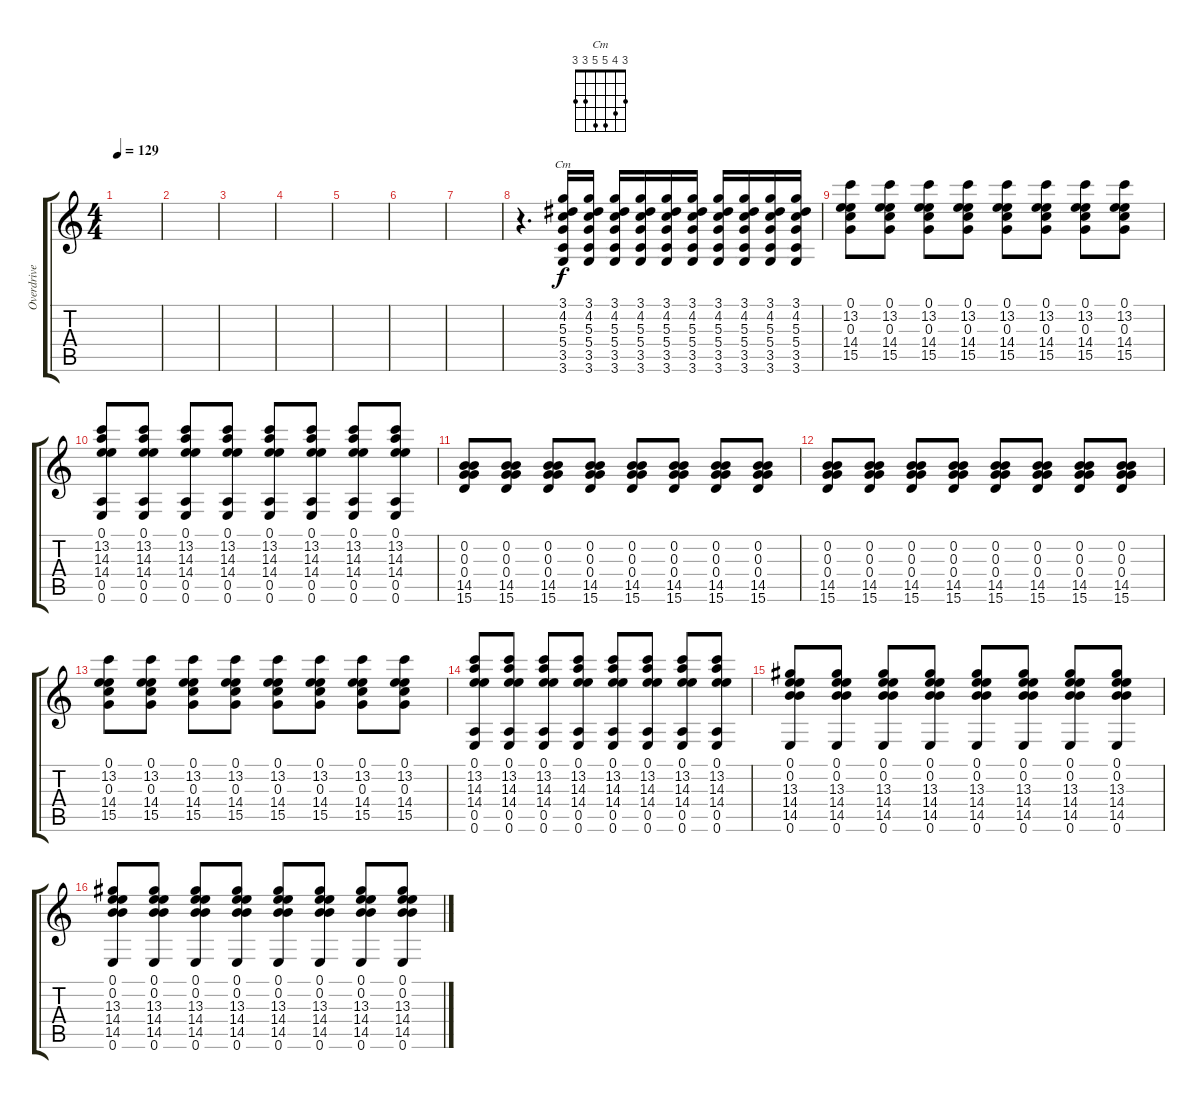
\track ("Overdrive" "Overdrive") {instrument distortionguitar}
\staff {score tabs}
\tuning (E4 B3 G3 D3 A2 E2) {hide}
\chord ("Cm" 3 4 5 5 3 3)
\ts (4 4)
\tempo 129
\clef g2
\ks c
|
|
|
|
|
|
|
r.4{d} (3.1 4.2 5.3 5.4 3.5 3.6).16{ch "Cm"} (3.1 4.2 5.3 5.4 3.5 3.6).16 (3.1 4.2 5.3 5.4 3.5 3.6).16 (3.1 4.2 5.3 5.4 3.5 3.6).16 (3.1 4.2 5.3 5.4 3.5 3.6).16 (3.1 4.2 5.3 5.4 3.5 3.6).16 (3.1 4.2 5.3 5.4 3.5 3.6).16 (3.1 4.2 5.3 5.4 3.5 3.6).16 (3.1 4.2 5.3 5.4 3.5 3.6).16 (3.1 4.2 5.3 5.4 3.5 3.6).16 |
(0.1 13.2 0.3 14.4 15.5).8 (0.1 13.2 0.3 14.4 15.5).8 (0.1 13.2 0.3 14.4 15.5).8 (0.1 13.2 0.3 14.4 15.5).8 (0.1 13.2 0.3 14.4 15.5).8 (0.1 13.2 0.3 14.4 15.5).8 (0.1 13.2 0.3 14.4 15.5).8 (0.1 13.2 0.3 14.4 15.5).8 |
(0.1 13.2 14.3 14.4 0.5 0.6).8 (0.1 13.2 14.3 14.4 0.5 0.6).8 (0.1 13.2 14.3 14.4 0.5 0.6).8 (0.1 13.2 14.3 14.4 0.5 0.6).8 (0.1 13.2 14.3 14.4 0.5 0.6).8 (0.1 13.2 14.3 14.4 0.5 0.6).8 (0.1 13.2 14.3 14.4 0.5 0.6).8 (0.1 13.2 14.3 14.4 0.5 0.6).8 |
(0.2 0.3 0.4 14.5 15.6).8 (0.2 0.3 0.4 14.5 15.6).8 (0.2 0.3 0.4 14.5 15.6).8 (0.2 0.3 0.4 14.5 15.6).8 (0.2 0.3 0.4 14.5 15.6).8 (0.2 0.3 0.4 14.5 15.6).8 (0.2 0.3 0.4 14.5 15.6).8 (0.2 0.3 0.4 14.5 15.6).8 |
(0.2 0.3 0.4 14.5 15.6).8 (0.2 0.3 0.4 14.5 15.6).8 (0.2 0.3 0.4 14.5 15.6).8 (0.2 0.3 0.4 14.5 15.6).8 (0.2 0.3 0.4 14.5 15.6).8 (0.2 0.3 0.4 14.5 15.6).8 (0.2 0.3 0.4 14.5 15.6).8 (0.2 0.3 0.4 14.5 15.6).8 |
(0.1 13.2 0.3 14.4 15.5).8 (0.1 13.2 0.3 14.4 15.5).8 (0.1 13.2 0.3 14.4 15.5).8 (0.1 13.2 0.3 14.4 15.5).8 (0.1 13.2 0.3 14.4 15.5).8 (0.1 13.2 0.3 14.4 15.5).8 (0.1 13.2 0.3 14.4 15.5).8 (0.1 13.2 0.3 14.4 15.5).8 |
(0.1 13.2 14.3 14.4 0.5 0.6).8 (0.1 13.2 14.3 14.4 0.5 0.6).8 (0.1 13.2 14.3 14.4 0.5 0.6).8 (0.1 13.2 14.3 14.4 0.5 0.6).8 (0.1 13.2 14.3 14.4 0.5 0.6).8 (0.1 13.2 14.3 14.4 0.5 0.6).8 (0.1 13.2 14.3 14.4 0.5 0.6).8 (0.1 13.2 14.3 14.4 0.5 0.6).8 |
(0.1 0.2 13.3 14.4 14.5 0.6).8 (0.1 0.2 13.3 14.4 14.5 0.6).8 (0.1 0.2 13.3 14.4 14.5 0.6).8 (0.1 0.2 13.3 14.4 14.5 0.6).8 (0.1 0.2 13.3 14.4 14.5 0.6).8 (0.1 0.2 13.3 14.4 14.5 0.6).8 (0.1 0.2 13.3 14.4 14.5 0.6).8 (0.1 0.2 13.3 14.4 14.5 0.6).8 |
(0.1 0.2 13.3 14.4 14.5 0.6).8 (0.1 0.2 13.3 14.4 14.5 0.6).8 (0.1 0.2 13.3 14.4 14.5 0.6).8 (0.1 0.2 13.3 14.4 14.5 0.6).8 (0.1 0.2 13.3 14.4 14.5 0.6).8 (0.1 0.2 13.3 14.4 14.5 0.6).8 (0.1 0.2 13.3 14.4 14.5 0.6).8 (0.1 0.2 13.3 14.4 14.5 0.6).8
